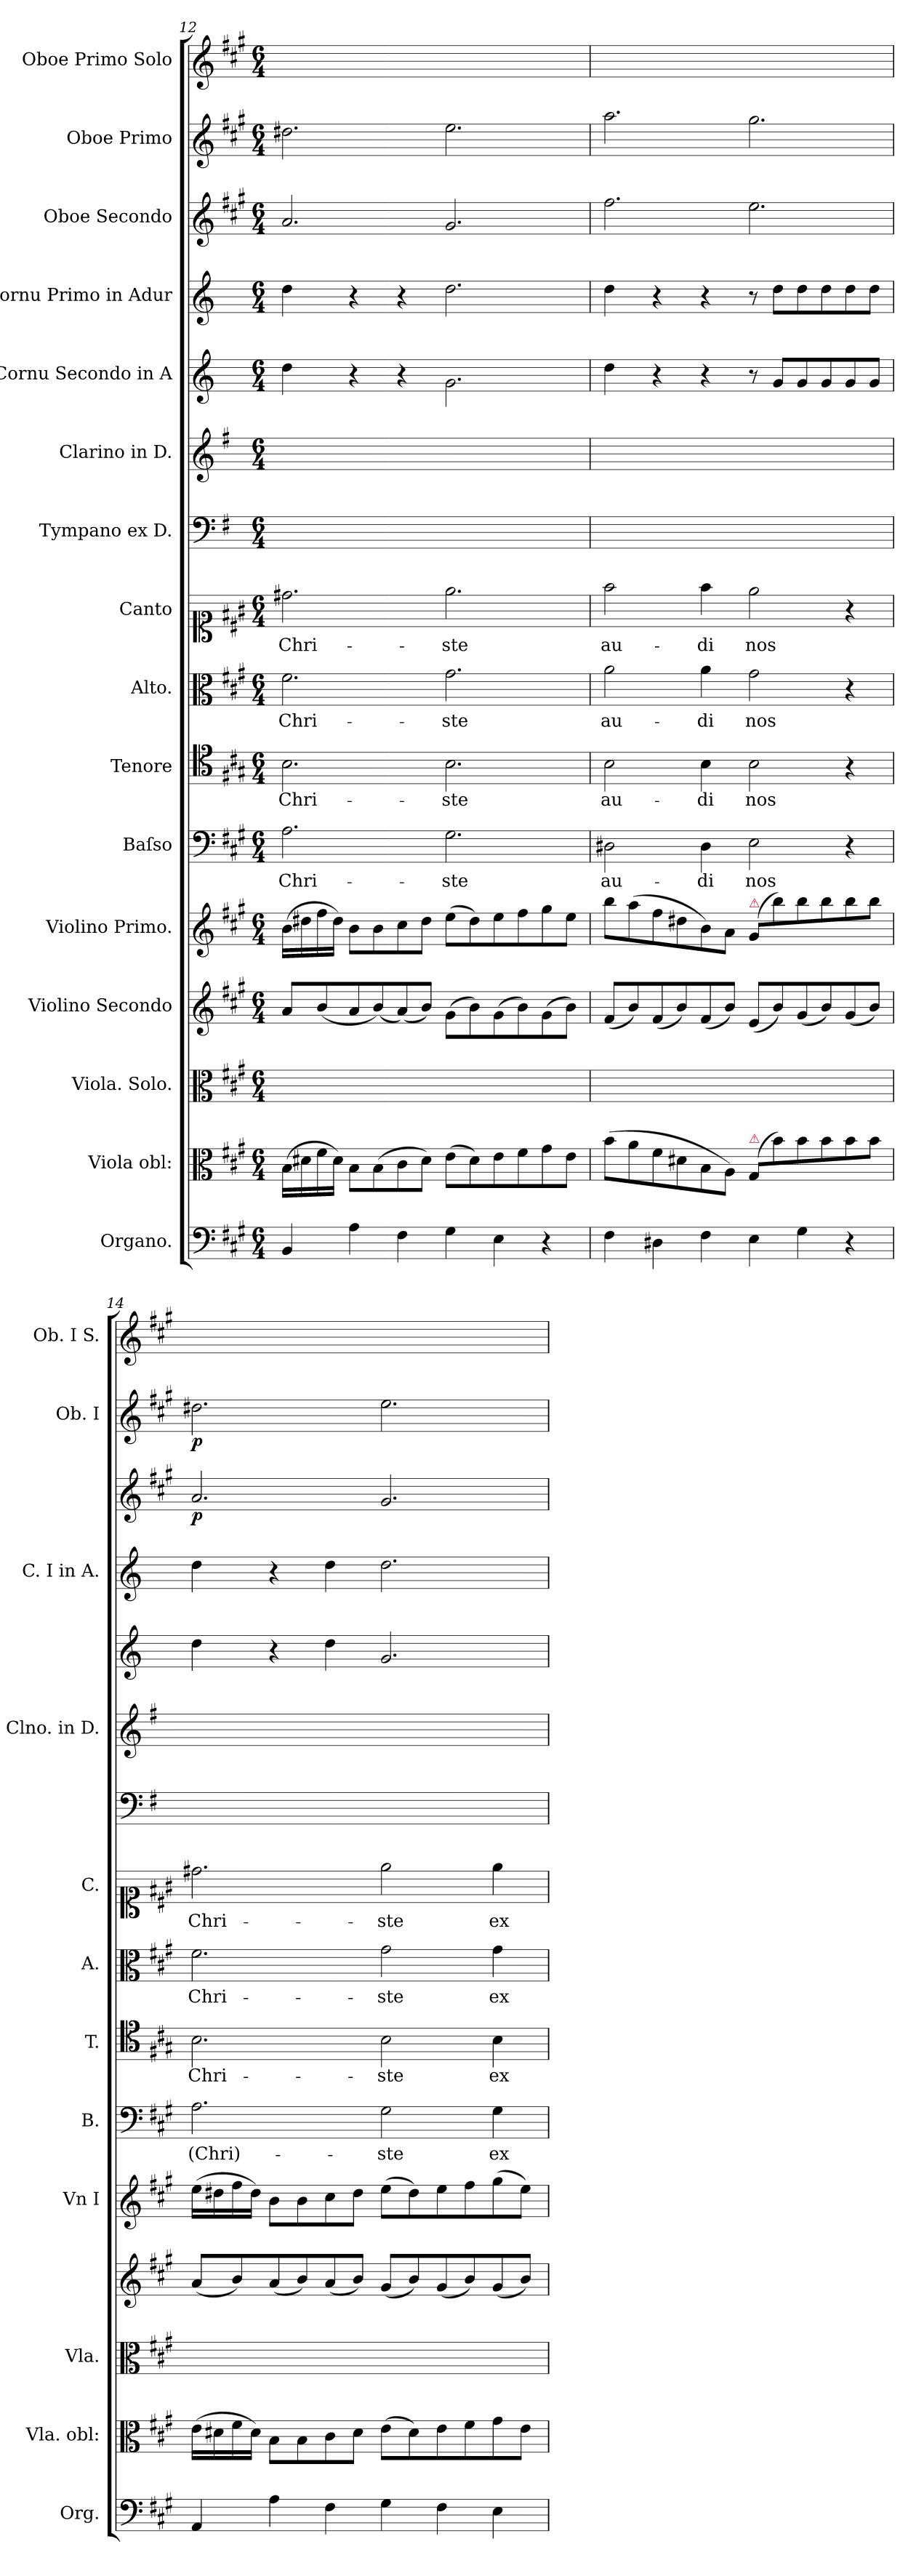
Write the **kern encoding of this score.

**kern	**kern	**kern	**kern	**kern	**dynam	**kern	**text	**kern	**text	**kern	**text	**kern	**text	**kern	**kern	**kern	**kern	**kern	**dynam	**kern	**dynam	**kern
*part16	*part15	*part14	*part13	*part12	*part12	*part11	*part11	*part10	*part10	*part9	*part9	*part8	*part8	*part7	*part6	*part5	*part4	*part3	*part3	*part2	*part2	*part1
*staff16	*staff15	*staff14	*staff13	*staff12	*staff12	*staff11	*staff11	*staff10	*staff10	*staff9	*staff9	*staff8	*staff8	*staff7	*staff6	*staff5	*staff4	*staff3	*staff3	*staff2	*staff2	*staff1
*I"Organo.	*I"Viola obl:	*I"Viola. Solo.	*I"Violino Secondo	*I"Violino Primo.	*	*I"Baſso	*	*I"Tenore	*	*I"Alto.	*	*I"Canto	*	*I"Tympano ex D.	*I"Clarino in D.	*I"Cornu Secondo in A	*I"Cornu Primo in Adur	*I"Oboe Secondo	*	*I"Oboe Primo	*	*I"Oboe Primo Solo
*I'Org.	*I'Vla. obl:	*I'Vla.	*	*I'Vn I	*	*I'B.	*	*I'T.	*	*I'A.	*	*I'C.	*	*	*I'Clno. in D.	*	*I'C. I in A.	*	*	*I'Ob. I	*	*I'Ob. I S.
*clefF4	*clefC3	*clefC3	*clefG2	*clefG2	*	*clefF4	*	*clefC4	*	*clefC3	*	*clefC1	*	*clefF4	*clefG2	*clefG2	*clefG2	*clefG2	*	*clefG2	*	*clefG2
*	*	*	*	*	*	*	*	*	*	*	*	*	*	*ITrd-1c-2	*ITrd-1c-2	*ITrd2c3	*ITrd2c3	*	*	*	*	*
*k[f#c#g#]	*k[f#c#g#]	*k[f#c#g#]	*k[f#c#g#]	*k[f#c#g#]	*	*k[f#c#g#]	*	*k[f#c#g#]	*	*k[f#c#g#]	*	*k[f#c#g#]	*	*k[f#c#g#]	*k[f#c#g#]	*k[f#c#g#]	*k[f#c#g#]	*k[f#c#g#]	*	*k[f#c#g#]	*	*k[f#c#g#]
*A:	*A:	*A:	*A:	*A:	*	*A:	*	*A:	*	*A:	*	*A:	*	*A:	*A:	*	*	*A:	*	*A:	*	*A:
*M6/4	*M6/4	*M6/4	*M6/4	*M6/4	*	*M6/4	*	*M6/4	*	*M6/4	*	*M6/4	*	*M6/4	*M6/4	*M6/4	*M6/4	*M6/4	*	*M6/4	*	*M6/4
=12	=12	=12	=12	=12	=12	=12	=12	=12	=12	=12	=12	=12	=12	=12	=12	=12	=12	=12	=12	=12	=12	=12
4BB/	(16B\LL	1.ryy	8a/L	(16b\LL	.	2.A\	Chri-	2.B\	Chri-	2.f#\	Chri-	2.dd#X\	Chri-	1.ryy	1.ryy	4b\	4b\	2.a/	.	2.dd#X\	.	1.ryy
.	16d#X\	.	.	16dd#X\	.	.	.	.	.	.	.	.	.	.	.	.	.	.	.	.	.	.
.	16f#\	.	(8b/	16ff#\	.	.	.	.	.	.	.	.	.	.	.	.	.	.	.	.	.	.
.	16d#\JJ)	.	.	16dd#\JJ)	.	.	.	.	.	.	.	.	.	.	.	.	.	.	.	.	.	.
4A\	8B\L	.	8a/	8b\L	.	.	.	.	.	.	.	.	.	.	.	4r	4r	.	.	.	.	.
.	(8B\	.	(8b/)	8b\	.	.	.	.	.	.	.	.	.	.	.	.	.	.	.	.	.	.
4F#\	8c#\	.	(8a/)	8cc#\	.	.	.	.	.	.	.	.	.	.	.	4r	4r	.	.	.	.	.
.	8d#\J)	.	8b/J)	8dd#\J	.	.	.	.	.	.	.	.	.	.	.	.	.	.	.	.	.	.
4G#\	(8e\L	.	(8g#\L	(8ee\L	.	2.G#\	-ste	2.B\	-ste	2.g#\	-ste	2.ee\	-ste	.	.	2.e\	2.b\	2.g#/	.	2.ee\	.	.
.	8d#\)	.	8b\)	8dd#\)	.	.	.	.	.	.	.	.	.	.	.	.	.	.	.	.	.	.
4E\	8e\	.	(8g#\	8ee\	.	.	.	.	.	.	.	.	.	.	.	.	.	.	.	.	.	.
.	8f#\	.	8b\)	8ff#\	.	.	.	.	.	.	.	.	.	.	.	.	.	.	.	.	.	.
4r	8g#\	.	(8g#\	8gg#\	.	.	.	.	.	.	.	.	.	.	.	.	.	.	.	.	.	.
.	8e\J	.	8b\J)	8ee\J	.	.	.	.	.	.	.	.	.	.	.	.	.	.	.	.	.	.
=13	=13	=13	=13	=13	=13	=13	=13	=13	=13	=13	=13	=13	=13	=13	=13	=13	=13	=13	=13	=13	=13	=13
4F#\	(8b\L	1.ryy	(8f#/L	8bb\L	.	2D#X\	au-	2B\	au-	2a\	au-	2ff#\	au-	1.ryy	1.ryy	4b\	4b\	2.ff#\	.	2.aa\	.	1.ryy
.	8a\	.	8b/)	(8aa\	.	.	.	.	.	.	.	.	.	.	.	.	.	.	.	.	.	.
4D#X\	8f#\	.	(8f#/	8ff#\	.	.	.	.	.	.	.	.	.	.	.	4r	4r	.	.	.	.	.
.	8d#X\	.	8b/)	8dd#X\	.	.	.	.	.	.	.	.	.	.	.	.	.	.	.	.	.	.
4F#\	8B\	.	(8f#/	8b\)	.	4D#\	-di	4B\	-di	4a\	-di	4ff#\	-di	.	.	4r	4r	.	.	.	.	.
.	8A\J)	.	8b/J)	8a\J	.	.	.	.	.	.	.	.	.	.	.	.	.	.	.	.	.	.
!	!	!	!	!LO:TX:a:color=crimson:t=⚠	!	!	!	!	!	!	!	!	!	!	!	!	!	!	!	!	!	!
!	!LO:TX:a:color=crimson:t=⚠	!	!	!	!	!	!	!	!	!	!	!	!	!	!	!	!	!	!	!	!	!
4E\	(8G#/L	.	(8e/L	(8g#/L	.	2E\	nos	2B\	nos	2g#\	nos	2ee\	nos	.	.	8r	8r	2.ee\	.	2.gg#\	.	.
.	8b\)	.	8b/)	8bb\)	.	.	.	.	.	.	.	.	.	.	.	8e/L	8b\L	.	.	.	.	.
4G#\	8b\	.	(8g#/	8bb\	.	.	.	.	.	.	.	.	.	.	.	8e/	8b\	.	.	.	.	.
.	8b\	.	8b/)	8bb\	.	.	.	.	.	.	.	.	.	.	.	8e/	8b\	.	.	.	.	.
4r	8b\	.	(8g#/	8bb\	.	4r	.	4r	.	4r	.	4r	.	.	.	8e/	8b\	.	.	.	.	.
.	8b\J	.	8b/J)	8bb\J	.	.	.	.	.	.	.	.	.	.	.	8e/J	8b\J	.	.	.	.	.
=14	=14	=14	=14	=14	=14	=14	=14	=14	=14	=14	=14	=14	=14	=14	=14	=14	=14	=14	=14	=14	=14	=14
4AA/	(16e\LL	1.ryy	(8a/L	(16ee\LL	.	2.A\	(Chri)-	2.B\	Chri-	2.f#\	Chri-	2.dd#X\	Chri-	1.ryy	1.ryy	4b\	4b\	2.a/	p	2.dd#X\	p	1.ryy
.	16d#X\	.	.	16dd#X\	.	.	.	.	.	.	.	.	.	.	.	.	.	.	.	.	.	.
!	!	!	!	!	!LO:DY:b	!	!	!	!	!	!	!	!	!	!	!	!	!	!	!	!	!
.	16f#\	.	8b/)	16ff#\	po	.	.	.	.	.	.	.	.	.	.	.	.	.	.	.	.	.
.	16d#\JJ)	.	.	16dd#\JJ)	.	.	.	.	.	.	.	.	.	.	.	.	.	.	.	.	.	.
4A\	8B\L	.	(8a/	8b\L	.	.	.	.	.	.	.	.	.	.	.	4r	4r	.	.	.	.	.
.	8B\	.	8b/)	8b\	.	.	.	.	.	.	.	.	.	.	.	.	.	.	.	.	.	.
4F#\	8c#\	.	(8a/	8cc#\	.	.	.	.	.	.	.	.	.	.	.	4b\	4b\	.	.	.	.	.
.	8d#\J	.	8b/J)	8dd#\J	.	.	.	.	.	.	.	.	.	.	.	.	.	.	.	.	.	.
4G#\	(8e\L	.	(8g#/L	(8ee\L	.	2G#\	-ste	2B\	-ste	2g#\	-ste	2ee\	-ste	.	.	2.e/	2.b\	2.g#/	.	2.ee\	.	.
.	8d#\)	.	8b/)	8dd#\)	.	.	.	.	.	.	.	.	.	.	.	.	.	.	.	.	.	.
4F#\	8e\	.	(8g#/	8ee\	.	.	.	.	.	.	.	.	.	.	.	.	.	.	.	.	.	.
.	8f#\	.	8b/)	8ff#\	.	.	.	.	.	.	.	.	.	.	.	.	.	.	.	.	.	.
4E\	8g#\	.	(8g#/	(8gg#\	.	4G#\	ex-	4B\	ex-	4g#\	ex-	4ee\	ex-	.	.	.	.	.	.	.	.	.
.	8e\J	.	8b/J)	8ee\J)	.	.	.	.	.	.	.	.	.	.	.	.	.	.	.	.	.	.
=	=	=	=	=	=	=	=	=	=	=	=	=	=	=	=	=	=	=	=	=	=	=
*-	*-	*-	*-	*-	*-	*-	*-	*-	*-	*-	*-	*-	*-	*-	*-	*-	*-	*-	*-	*-	*-	*-
